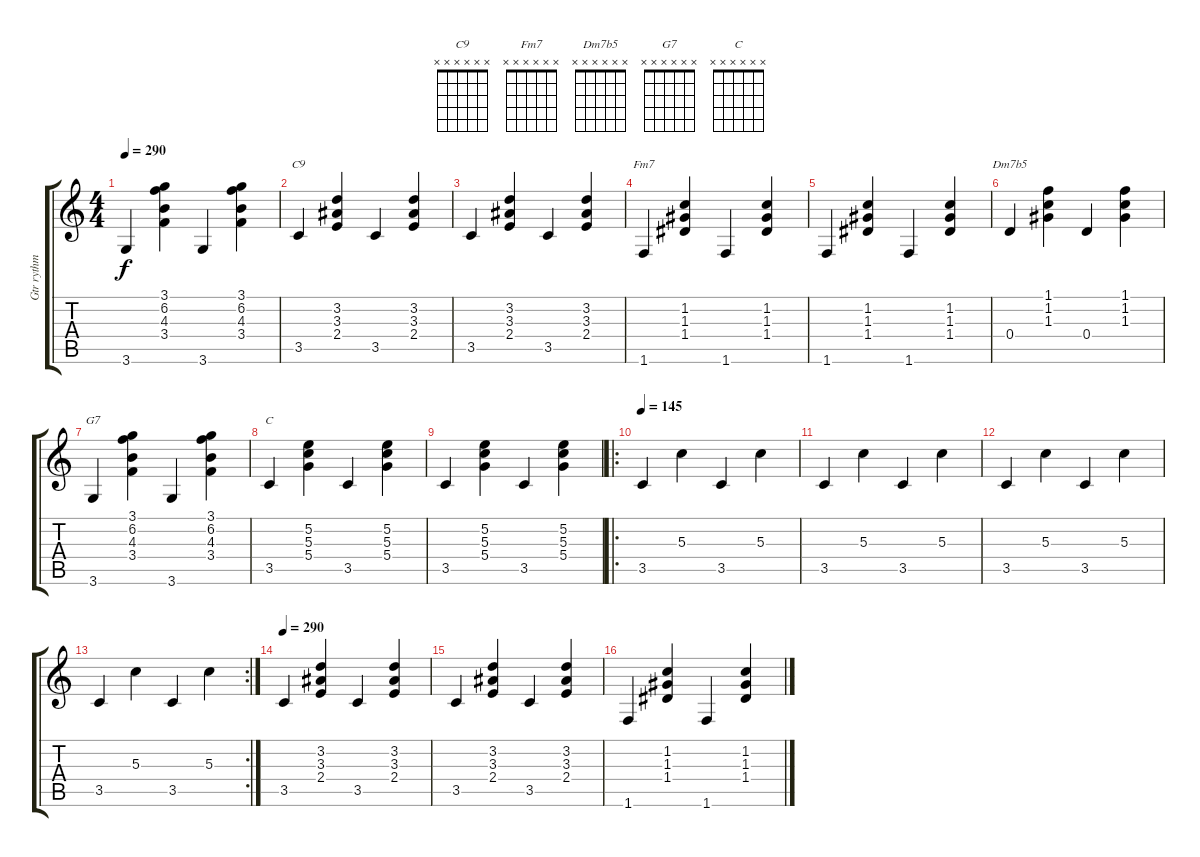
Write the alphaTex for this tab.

\track ("Gtr rythm" "Gtr rythm") {instrument acousticguitarnylon}
\staff {score tabs}
\tuning (E4 B3 G3 D3 A2 E2) {hide}
\chord ("C9" x x x x x x) {firstfret 0}
\chord ("Fm7" x x x x x x) {firstfret 0}
\chord ("Dm7b5" x x x x x x) {firstfret 0}
\chord ("G7" x x x x x x) {firstfret 0}
\chord ("C" x x x x x x) {firstfret 0}
\ts (4 4)
\tempo 290
\clef g2
\ks c
3.6.4{dy f} (3.1 6.2 4.3 3.4).4 3.6.4 (3.1 6.2 4.3 3.4).4 |
3.5.4{ch "C9"} (3.2 3.3 2.4).4 3.5.4 (3.2 3.3 2.4).4 |
3.5.4 (3.2 3.3 2.4).4 3.5.4 (3.2 3.3 2.4).4 |
1.6.4{ch "Fm7"} (1.2 1.3 1.4).4 1.6.4 (1.2 1.3 1.4).4 |
1.6.4 (1.2 1.3 1.4).4 1.6.4 (1.2 1.3 1.4).4 |
0.4.4{ch "Dm7b5"} (1.1 1.2 1.3).4 0.4.4 (1.1 1.2 1.3).4 |
3.6.4{ch "G7"} (3.1 6.2 4.3 3.4).4 3.6.4 (3.1 6.2 4.3 3.4).4 |
3.5.4{ch "C"} (5.2 5.3 5.4).4 3.5.4 (5.2 5.3 5.4).4 |
3.5.4 (5.2 5.3 5.4).4 3.5.4 (5.2 5.3 5.4).4 |
\ro
\tempo 145
3.5.4 5.3.4 3.5.4 5.3.4 |
3.5.4 5.3.4 3.5.4 5.3.4 |
3.5.4 5.3.4 3.5.4 5.3.4 |
\rc 2
3.5.4 5.3.4 3.5.4 5.3.4 |
\tempo 290
3.5.4 (3.2 3.3 2.4).4 3.5.4 (3.2 3.3 2.4).4 |
3.5.4 (3.2 3.3 2.4).4 3.5.4 (3.2 3.3 2.4).4 |
1.6.4 (1.2 1.3 1.4).4 1.6.4 (1.2 1.3 1.4).4
